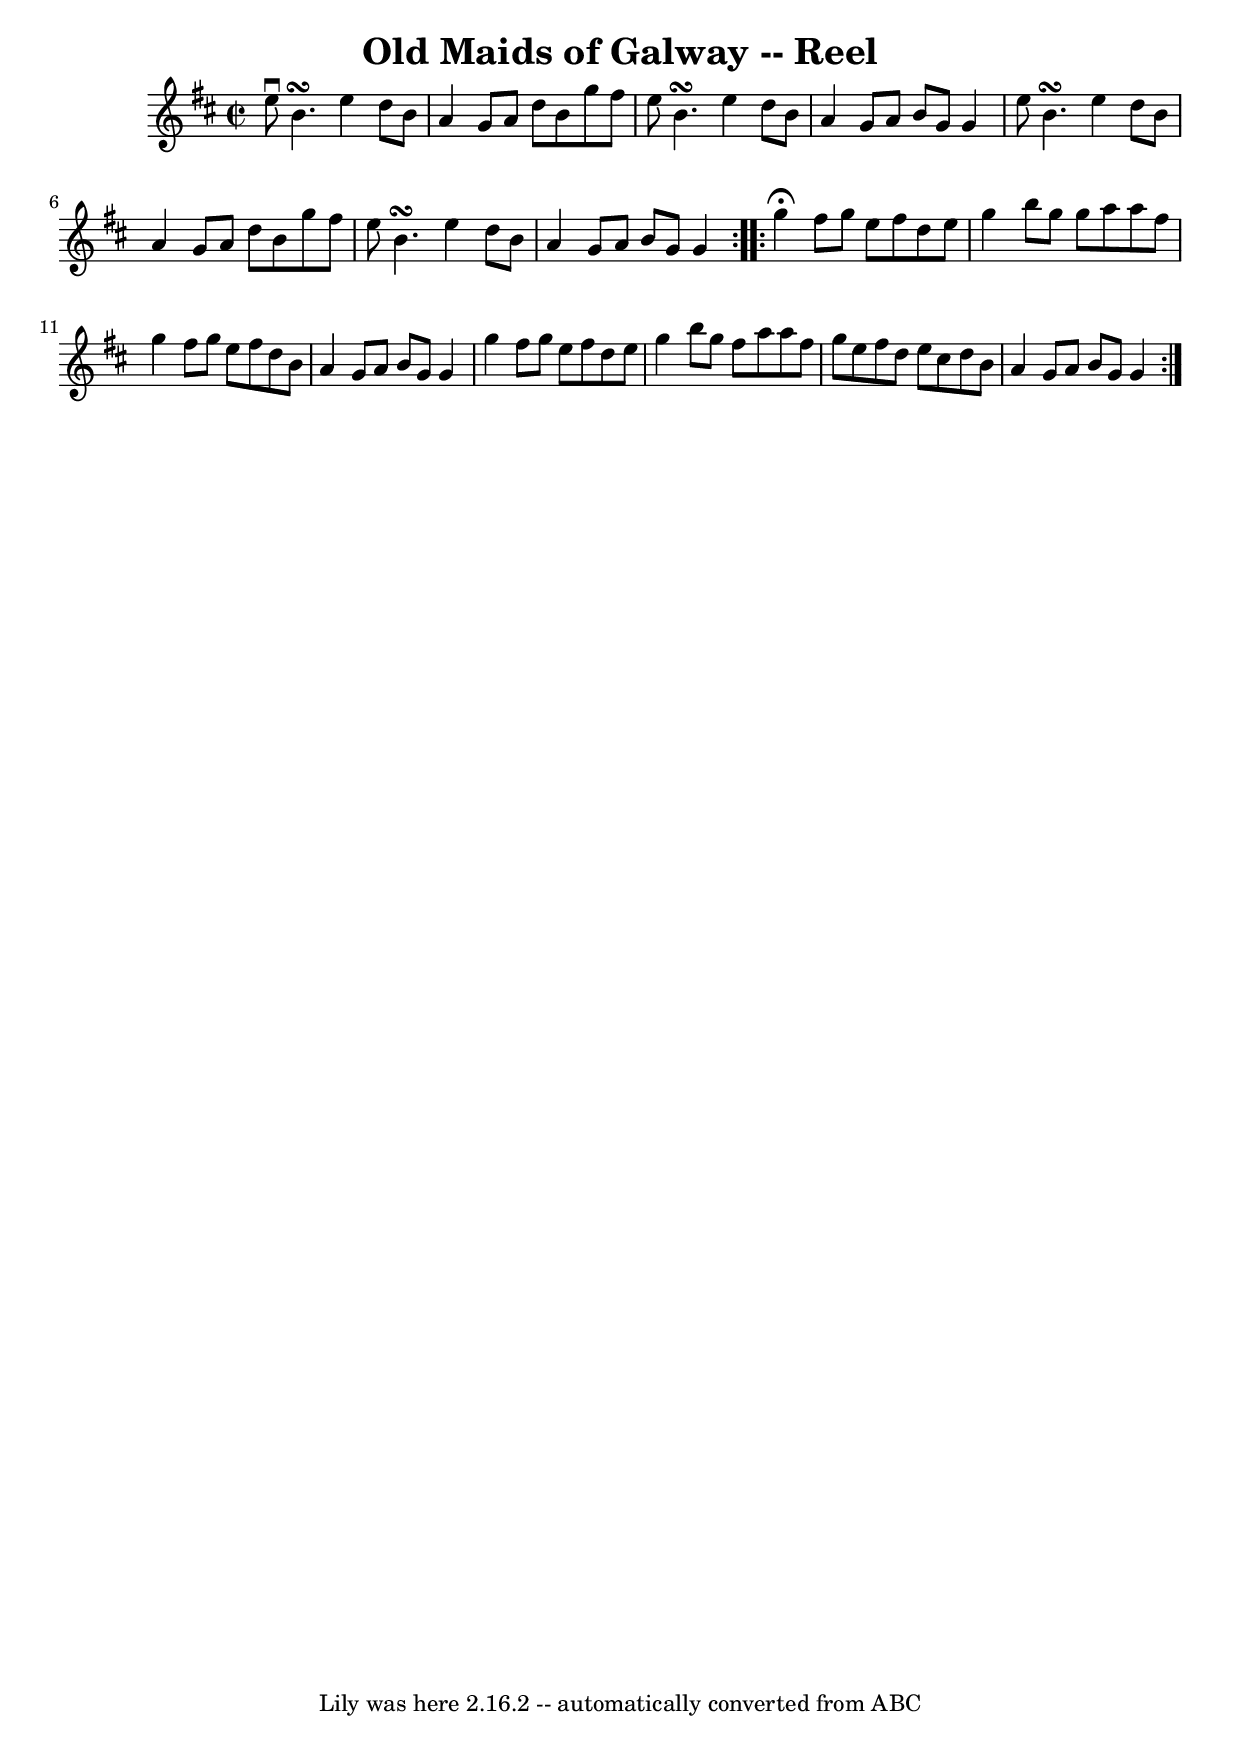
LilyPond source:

\version "2.7.40"
\include "Mammoth.ily"
\header {
	%% book = "Ryan's Mammoth Collection"
	crossRefNumber = "1"
	footnotes = ""
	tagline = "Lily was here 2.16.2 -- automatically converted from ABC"
	title = "Old Maids of Galway -- Reel"
}
voicedefault =  {
\set Score.defaultBarType = "empty"

\repeat volta 2 {
\override Staff.TimeSignature #'style = #'C
 \time 2/2 \key e \dorian e''8^\downbow b'4.\turn e''4 d''8 b'8  
|
 a'4 g'8 a'8 d''8 b'8 g''8 fis''8  |
 e''8  
 b'4.\turn e''4 d''8 b'8  |
 a'4 g'8 a'8 b'8 g'8  
 g'4  |
 e''8 b'4.\turn e''4 d''8 b'8  |
 a'4    
g'8 a'8 d''8 b'8 g''8 fis''8  |
 e''8 b'4.\turn    
e''4 d''8 b'8  |
 a'4 g'8 a'8 b'8 g'8 g'4    
} \repeat volta 2 { g''4^\fermata fis''8 g''8 e''8 fis''8    
d''8 e''8  |
 g''4 b''8 g''8 g''8 a''8 a''8 fis''8 
 |
 g''4 fis''8 g''8 e''8 fis''8 d''8 b'8  |
   
a'4 g'8 a'8 b'8 g'8 g'4  |
 g''4 fis''8 g''8    
e''8 fis''8 d''8 e''8  |
 g''4 b''8 g''8 fis''8    
a''8 a''8 fis''8  |
 g''8 e''8 fis''8 d''8 e''8    
cis''8 d''8 b'8  |
 a'4 g'8 a'8 b'8 g'8 g'4  }   
}

\score{
    <<

	\context Staff="default"
	{
	    \voicedefault 
	}

    >>
	\layout {
	}
	\midi {}
}
